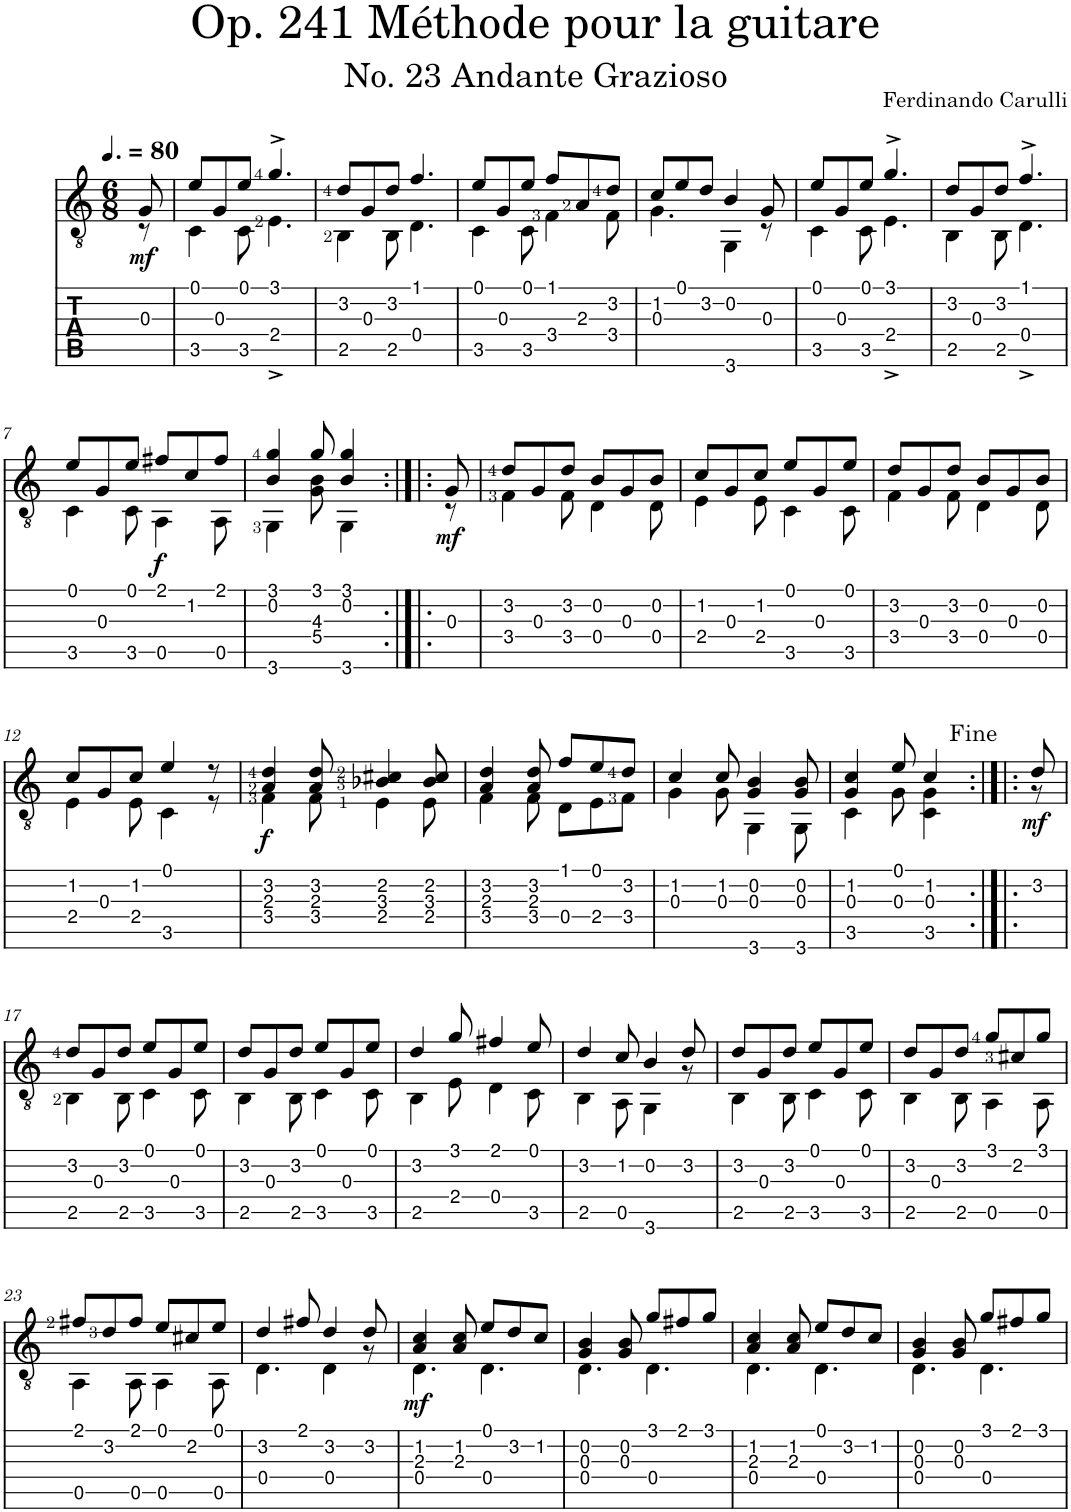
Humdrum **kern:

**kern	**kern	**dynam
*part1	*part1	*part1
*staff2	*staff1	*staff1/2
*I"Classical Guitar	*	*
*stria6	*	*
*	*clefGv2	*
*k[]	*k[]	*
*C:	*C:	*
*M6/8	*M6/8	*
*MM120	*MM120	*
=	=	=
*^	*^	*
!	!	!	!	!LO:DY:b
8G	8r	8G/	8r	mf
=1	=1	=1	=1	=1
8eL	4C	8e/L	4C\	.
8G	.	8G/	.	.
8eJ	8C	8e/J	8C\	.
4.g^	4.E	4.g^/	4.E\	.
=2	=2	=2	=2	=2
8dL	4BB	8d/L	4BB\	.
8G	.	8G/	.	.
8dJ	8BB	8d/J	8BB\	.
4.f	4.D	4.f/	4.D\	.
=3	=3	=3	=3	=3
8eL	4C	8e/L	4C\	.
8G	.	8G/	.	.
8eJ	8C	8e/J	8C\	.
8fL	4F	8f/L	4F\	.
8A	.	8A/	.	.
8dJ	8F	8d/J	8F\	.
=4	=4	=4	=4	=4
8cL	4.G	8c/L	4.G\	.
8e	.	8e/	.	.
8dJ	.	8d/J	.	.
4B	4GG	4B/	4GG\	.
8G	8r	8G/	8r	.
=5	=5	=5	=5	=5
8eL	4C	8e/L	4C\	.
8G	.	8G/	.	.
8eJ	8C	8e/J	8C\	.
4.g^	4.E	4.g^/	4.E\	.
=6	=6	=6	=6	=6
8dL	4BB	8d/L	4BB\	.
8G	.	8G/	.	.
8dJ	8BB	8d/J	8BB\	.
4.f^	4.D	4.f^/	4.D\	.
!!LO:LB:g=z	!!
=7	=7	=7	=7	=7
8eL	4C	8e/L	4C\	.
8G	.	8G/	.	.
8eJ	8C	8e/J	8C\	.
!	!	!	!	!LO:DY:b
8f#XL	4AA	8f#X/L	4AA\	f
8c	.	8c/	.	.
8f#J	8AA	8f#/J	8AA\	.
=8	=8	=8	=8	=8
4B 4g	4GG	4B/ 4g/	4GG\	.
8g	8G 8B	8g/	8G\ 8B\	.
4B 4g	4GG	4B/ 4g/	4GG\	.
=8X1:|!|:	=8X1:|!|:	=8X1:|!|:	=8X1:|!|:	=8X1:|!|:
!	!	!	!	!LO:DY:b
8G	8r	8G/	8r	mf
=9	=9	=9	=9	=9
8dL	4F	8d/L	4F\	.
8G	.	8G/	.	.
8dJ	8F	8d/J	8F\	.
8BL	4D	8B/L	4D\	.
8G	.	8G/	.	.
8BJ	8D	8B/J	8D\	.
=10	=10	=10	=10	=10
8cL	4E	8c/L	4E\	.
8G	.	8G/	.	.
8cJ	8E	8c/J	8E\	.
8eL	4C	8e/L	4C\	.
8G	.	8G/	.	.
8eJ	8C	8e/J	8C\	.
=11	=11	=11	=11	=11
8dL	4F	8d/L	4F\	.
8G	.	8G/	.	.
8dJ	8F	8d/J	8F\	.
8BL	4D	8B/L	4D\	.
8G	.	8G/	.	.
8BJ	8D	8B/J	8D\	.
!!LO:LB:g=z	!!
=12	=12	=12	=12	=12
8cL	4E	8c/L	4E\	.
8G	.	8G/	.	.
8cJ	8E	8c/J	8E\	.
4e	4C	4e/	4C\	.
8r	8r	8r	8r	.
=13	=13	=13	=13	=13
!	!	!	!	!LO:DY:b
4A 4d	4F	4A/ 4d/	4F\	f
8A 8d	8F	8A/ 8d/	8F\	.
4B-X 4c#X	4E	4B-X/ 4c#X/	4E\	.
8B- 8c#	8E	8B-/ 8c#/	8E\	.
=14	=14	=14	=14	=14
4A 4d	4F	4A/ 4d/	4F\	.
8A 8d	8F	8A/ 8d/	8F\	.
8fL	8DL	8f/L	8D\L	.
8e	8E	8e/	8E\	.
8dJ	8FJ	8d/J	8F\J	.
=15	=15	=15	=15	=15
4c	4G	4c/	4G\	.
8c	8G	8c/	8G\	.
4G 4B	4GG	4G/ 4B/	4GG\	.
8G 8B	8GG	8G/ 8B/	8GG\	.
=16	=16	=16	=16	=16
4G 4c	4C	4G/ 4c/	4C\	.
8e	8G	8e/	8G\	.
4c	4C 4G	4c/	4C\ 4G\	.
=16X2:|!|:	=16X2:|!|:	=16X2:|!|:	=16X2:|!|:	=16X2:|!|:
!	!	!	!	!LO:DY:b
8d	8r	8d/	8r	mf
!!LO:LB:g=z	!!
=17	=17	=17	=17	=17
8dL	4BB	8d/L	4BB\	.
8G	.	8G/	.	.
8dJ	8BB	8d/J	8BB\	.
8eL	4C	8e/L	4C\	.
8G	.	8G/	.	.
8eJ	8C	8e/J	8C\	.
=18	=18	=18	=18	=18
8dL	4BB	8d/L	4BB\	.
8G	.	8G/	.	.
8dJ	8BB	8d/J	8BB\	.
8eL	4C	8e/L	4C\	.
8G	.	8G/	.	.
8eJ	8C	8e/J	8C\	.
=19	=19	=19	=19	=19
4d	4BB	4d/	4BB\	.
8g	8E	8g/	8E\	.
4f#X	4D	4f#X/	4D\	.
8e	8C	8e/	8C\	.
=20	=20	=20	=20	=20
4d	4BB	4d/	4BB\	.
8c	8AA	8c/	8AA\	.
4B	4GG	4B/	4GG\	.
8d	8r	8d/	8r	.
=21	=21	=21	=21	=21
8dL	4BB	8d/L	4BB\	.
8G	.	8G/	.	.
8dJ	8BB	8d/J	8BB\	.
8eL	4C	8e/L	4C\	.
8G	.	8G/	.	.
8eJ	8C	8e/J	8C\	.
=22	=22	=22	=22	=22
8dL	4BB	8d/L	4BB\	.
8G	.	8G/	.	.
8dJ	8BB	8d/J	8BB\	.
8gL	4AA	8g/L	4AA\	.
8c#X	.	8c#X/	.	.
8gJ	8AA	8g/J	8AA\	.
!!LO:LB:g=z	!!
=23	=23	=23	=23	=23
8f#XL	4AA	8f#X/L	4AA\	.
8d	.	8d/	.	.
8f#J	8AA	8f#/J	8AA\	.
8eL	4AA	8e/L	4AA\	.
8c#X	.	8c#X/	.	.
8eJ	8AA	8e/J	8AA\	.
=24	=24	=24	=24	=24
4d	4.D	4d/	4.D\	.
8f#X	.	8f#X/	.	.
4d	4D	4d/	4D\	.
8d	8r	8d/	8r	.
=25	=25	=25	=25	=25
!	!	!	!	!LO:DY:b
4A 4c	4.D	4A/ 4c/	4.D\	mf
8A 8c	.	8A/ 8c/	.	.
8eL	4.D	8e/L	4.D\	.
8d	.	8d/	.	.
8cJ	.	8c/J	.	.
=26	=26	=26	=26	=26
4G 4B	4.D	4G/ 4B/	4.D\	.
8G 8B	.	8G/ 8B/	.	.
8gL	4.D	8g/L	4.D\	.
8f#X	.	8f#X/	.	.
8gJ	.	8g/J	.	.
=27	=27	=27	=27	=27
4A 4c	4.D	4A/ 4c/	4.D\	.
8A 8c	.	8A/ 8c/	.	.
8eL	4.D	8e/L	4.D\	.
8d	.	8d/	.	.
8cJ	.	8c/J	.	.
=28	=28	=28	=28	=28
4G 4B	4.D	4G/ 4B/	4.D\	.
8G 8B	.	8G/ 8B/	.	.
8gL	4.D	8g/L	4.D\	.
8f#X	.	8f#X/	.	.
8gJ	.	8g/J	.	.
*v	*v	*	*	*
*	*v	*v	*
=	=	=
*-	*-	*-
